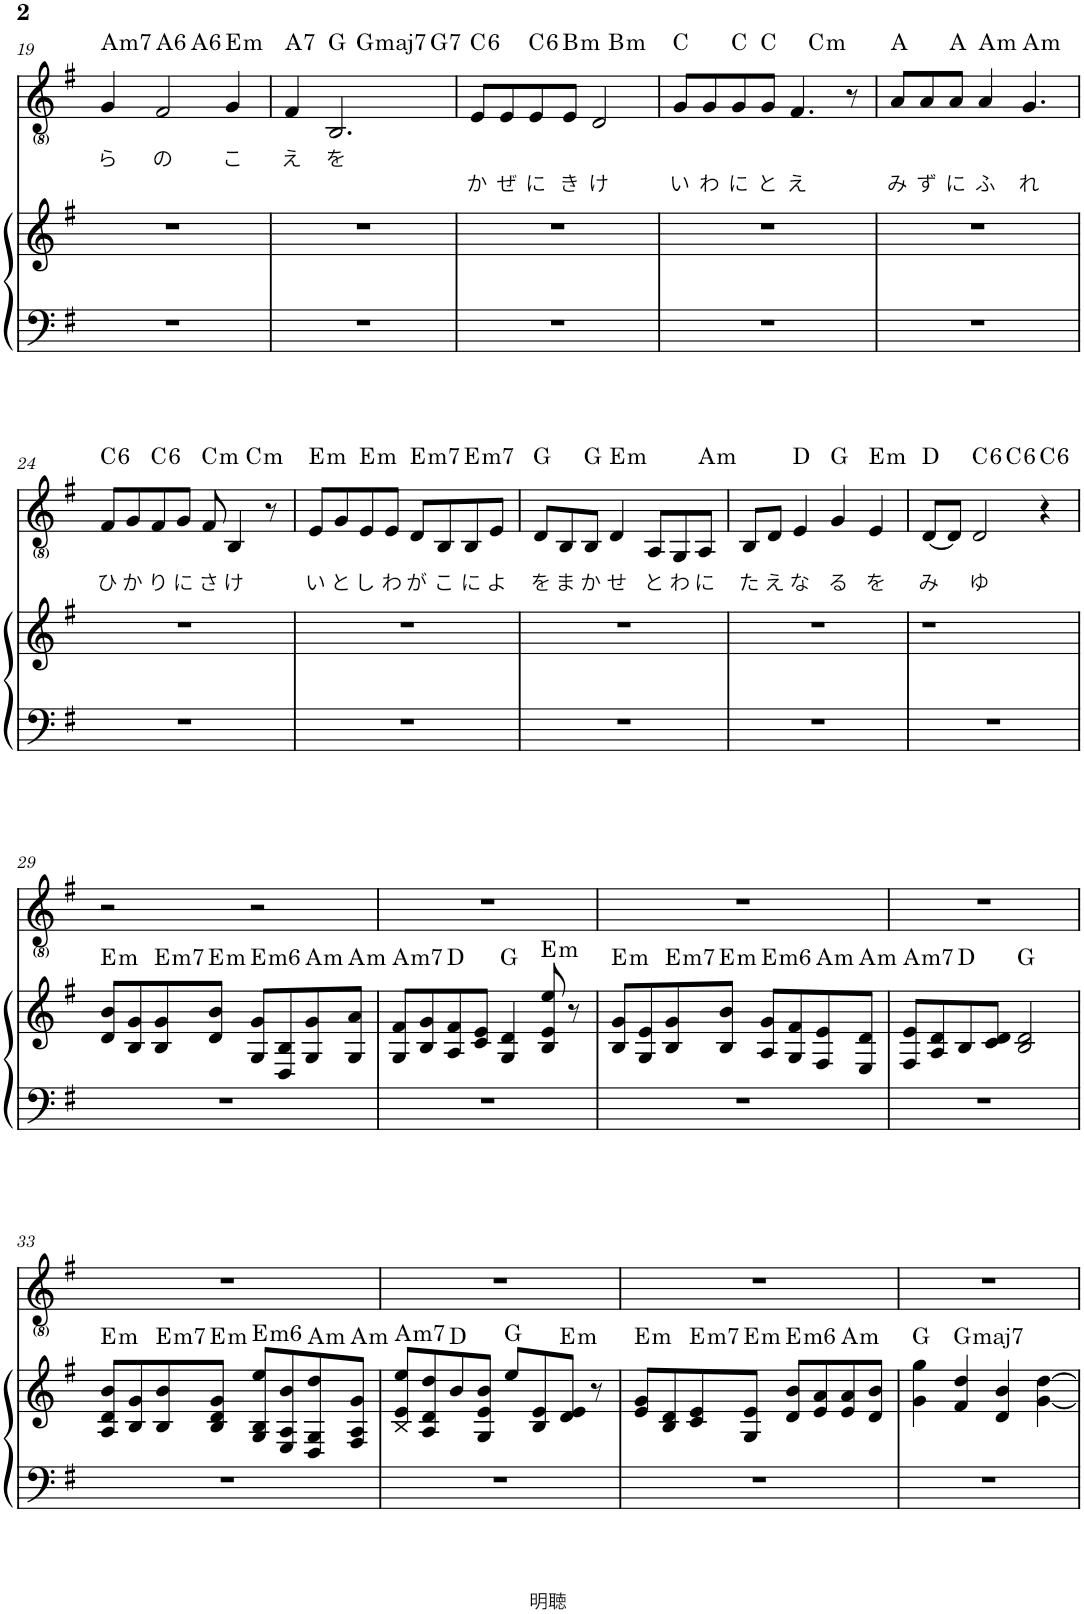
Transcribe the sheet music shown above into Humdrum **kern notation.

**kern	**kern	**harte	**kern	**text	**text	**harte
*part2	*part2	*part2	*part1	*part1	*part1	*part1
*staff3	*staff2	*	*staff1	*staff1	*staff1	*
*I"Piano	*	*	*I"Voice	*	*	*
*I'Pno	*	*	*	*	*	*
!!LO:PB:g=z
*clefF4	*clefG2	*	*clefG2	*	*	*
*k[f#]	*k[f#]	*	*k[f#]	*	*	*
*M4/4	*M4/4	*	*M4/4	*	*	*
=19	=19	=19	=19	=19	=19	=19
!	!	!	!	!LO:LY:b	!	!LO:H:kt=m7
*	*	*	*^	*	*	*
1r	1r	.	4g/	2ryy	ら	.	A:min7
!	!	!	!	!	!LO:LY:b	!	!LO:H:kt=6
.	.	.	2f#/	.	の	.	A:maj6
!	!	!	!	!	!	!	!LO:H:kt=6
.	.	.	.	2ryy	.	.	A:maj6
!	!	!	!	!	!LO:LY:b	!	!LO:H:kt=m
.	.	.	4g/	.	こ	.	E:min
=20	=20	=20	=20	=20	=20	=20	=20
!	!	!	!	!	!LO:LY:b	!	!LO:H:kt=7
*	*	*	*	*^	*	*	*
1r	1r	.	4f#/	2ryy	2.ryy	え	.	A:7
!	!	!	!	!	!	!LO:LY:b	!	!
.	.	.	2.B/	.	.	を	.	G:maj
!	!	!	!	!	!	!	!	!LO:H:kt=maj7
.	.	.	.	2ryy	.	.	.	G:maj7
!	!	!	!	!	!	!	!	!LO:H:kt=7
.	.	.	.	.	4ryy	.	.	G:7
=21	=21	=21	=21	=21	=21	=21	=21	=21
!	!	!	!	!	!	!	!LO:LY:b	!LO:H:kt=6
*	*	*	*	*v	*v	*	*	*
1r	1r	.	8e/L	2ryy	.	か	C:maj6
!	!	!	!	!	!	!LO:LY:b	!
.	.	.	8e/	.	.	ぜ	.
!	!	!	!	!	!	!LO:LY:b	!LO:H:kt=6
.	.	.	8e/	.	.	に	C:maj6
!	!	!	!	!	!	!LO:LY:b	!LO:H:kt=m
.	.	.	8e/J	.	.	き	B:min
!	!	!	!	!	!	!LO:LY:b	!
.	.	.	2d/	8ryy	.	け	.
!	!	!	!	!	!	!	!LO:H:kt=m
.	.	.	.	4.ryy	.	.	B:min
=22	=22	=22	=22	=22	=22	=22	=22
!	!	!	!	!	!	!LO:LY:b	!
1r	1r	.	8g/L	2ryy	.	い	C:maj
!	!	!	!	!	!	!LO:LY:b	!
.	.	.	8g/	.	.	わ	.
!	!	!	!	!	!	!LO:LY:b	!
.	.	.	8g/	.	.	に	C:maj
!	!	!	!	!	!	!LO:LY:b	!
.	.	.	8g/J	.	.	と	C:maj
!	!	!	!	!	!	!LO:LY:b	!
.	.	.	4.f#/	8ryy	.	え	.
!	!	!	!	!	!	!	!LO:H:kt=m
.	.	.	.	4.ryy	.	.	C:min
.	.	.	8r	.	.	.	.
=23	=23	=23	=23	=23	=23	=23	=23
!	!	!	!	!	!	!LO:LY:b	!
*	*	*	*v	*v	*	*	*
1r	1r	.	8a/L	.	み	A:maj
!	!	!	!	!	!LO:LY:b	!
.	.	.	8a/	.	ず	.
!	!	!	!	!	!LO:LY:b	!
.	.	.	8a/J	.	に	A:maj
!	!	!	!	!	!LO:LY:b	!LO:H:kt=m
.	.	.	4a/	.	ふ	A:min
!	!	!	!	!	!LO:LY:b	!LO:H:kt=m
.	.	.	4.g/	.	れ	A:min
!!LO:LB:g=z
=24	=24	=24	=24	=24	=24	=24
!	!	!	!	!	!LO:LY:b	!LO:H:kt=6
*	*	*	*^	*	*	*
1r	1r	.	8f#/L	2.ryy	.	ひ	C:maj6
!	!	!	!	!	!	!LO:LY:b	!
.	.	.	8g/	.	.	か	.
!	!	!	!	!	!	!LO:LY:b	!LO:H:kt=6
.	.	.	8f#/	.	.	り	C:maj6
!	!	!	!	!	!	!LO:LY:b	!
.	.	.	8g/J	.	.	に	.
!	!	!	!	!	!	!LO:LY:b	!LO:H:kt=m
.	.	.	8f#/	.	.	さ	C:min
!	!	!	!	!	!	!LO:LY:b	!
.	.	.	4B/	.	.	け	.
!	!	!	!	!	!	!	!LO:H:kt=m
.	.	.	.	4ryy	.	.	C:min
.	.	.	8r	.	.	.	.
=25	=25	=25	=25	=25	=25	=25	=25
!	!	!	!	!	!	!LO:LY:b	!LO:H:kt=m
*	*	*	*v	*v	*	*	*
1r	1r	.	8e/L	.	い	E:min
!	!	!	!	!	!LO:LY:b	!
.	.	.	8g/	.	と	.
!	!	!	!	!	!LO:LY:b	!LO:H:kt=m
.	.	.	8e/	.	し	E:min
!	!	!	!	!	!LO:LY:b	!
.	.	.	8e/J	.	わ	.
!	!	!	!	!	!LO:LY:b	!LO:H:kt=m7
.	.	.	8d/L	.	が	E:min7
!	!	!	!	!	!LO:LY:b	!
.	.	.	8B/	.	こ	.
!	!	!	!	!	!LO:LY:b	!LO:H:kt=m7
.	.	.	8B/	.	に	E:min7
!	!	!	!	!	!LO:LY:b	!
.	.	.	8e/J	.	よ	.
=26	=26	=26	=26	=26	=26	=26
!	!	!	!	!	!LO:LY:b	!
1r	1r	.	8d/L	.	を	G:maj
!	!	!	!	!	!LO:LY:b	!
.	.	.	8B/	.	ま	.
!	!	!	!	!	!LO:LY:b	!
.	.	.	8B/J	.	か	G:maj
!	!	!	!	!	!LO:LY:b	!LO:H:kt=m
.	.	.	4d/	.	せ	E:min
!	!	!	!	!	!LO:LY:b	!
.	.	.	8A/L	.	と	.
!	!	!	!	!	!LO:LY:b	!
.	.	.	8G/	.	わ	.
!	!	!	!	!	!LO:LY:b	!LO:H:kt=m
.	.	.	8A/J	.	に	A:min
=27	=27	=27	=27	=27	=27	=27
!	!	!	!	!	!LO:LY:b	!
1r	1r	.	8B/L	.	た	.
!	!	!	!	!	!LO:LY:b	!
.	.	.	8d/J	.	え	.
!	!	!	!	!	!LO:LY:b	!
.	.	.	4e/	.	な	D:maj
!	!	!	!	!	!LO:LY:b	!
.	.	.	4g/	.	る	G:maj
!	!	!	!	!	!LO:LY:b	!LO:H:kt=m
.	.	.	4e/	.	を	E:min
=28	=28	=28	=28	=28	=28	=28
!	!	!	!	!	!LO:LY:b	!
*	*	*	*^	*	*	*
1r	1r	.	[8d/L	2ryy	.	み	D:maj
.	.	.	8d/J]	.	.	.	.
!	!	!	!	!	!	!LO:LY:b	!LO:H:kt=6
.	.	.	2d/	.	.	ゆ	C:maj6
!	!	!	!	!	!	!	!LO:H:kt=6
.	.	.	.	2ryy	.	.	C:maj6
!	!	!	!	!	!	!	!LO:H:kt=6
.	.	.	4r	.	.	.	C:maj6
!!LO:LB:g=z
=29	=29	=29	=29	=29	=29	=29	=29
!	!	!LO:H:kt=m	!	!	!	!	!
*	*	*	*v	*v	*	*	*
1r	8d/ 8b/L	E:min	2r	.	.	.
.	8B/ 8g/	.	.	.	.	.
!	!	!LO:H:kt=m7	!	!	!	!
.	8B/ 8g/	E:min7	.	.	.	.
!	!	!LO:H:kt=m	!	!	!	!
.	8d/ 8b/J	E:min	.	.	.	.
!	!	!LO:H:kt=m6	!	!	!	!
.	8G/ 8g/L	E:min6	2r	.	.	.
.	8D/ 8B/	.	.	.	.	.
!	!	!LO:H:kt=m	!	!	!	!
.	8G/ 8g/	A:min	.	.	.	.
!	!	!LO:H:kt=m	!	!	!	!
.	8G/ 8a/J	A:min	.	.	.	.
=30	=30	=30	=30	=30	=30	=30
!	!	!LO:H:kt=m7	!	!	!	!
1r	8G/ 8f#/L	A:min7	1r	.	.	.
.	8B/ 8g/	.	.	.	.	.
.	8A/ 8f#/	D:maj	.	.	.	.
.	8c/ 8e/J	.	.	.	.	.
.	4G/ 4d/	G:maj	.	.	.	.
!	!	!LO:H:kt=m	!	!	!	!
.	8B/ 8e/ 8ee/	E:min	.	.	.	.
.	8r	.	.	.	.	.
=31	=31	=31	=31	=31	=31	=31
!	!	!LO:H:kt=m	!	!	!	!
1r	8B/ 8g/L	E:min	1r	.	.	.
.	8G/ 8e/	.	.	.	.	.
!	!	!LO:H:kt=m7	!	!	!	!
.	8B/ 8g/	E:min7	.	.	.	.
!	!	!LO:H:kt=m	!	!	!	!
.	8B/ 8b/J	E:min	.	.	.	.
!	!	!LO:H:kt=m6	!	!	!	!
.	8A/ 8g/L	E:min6	.	.	.	.
.	8G/ 8f#/	.	.	.	.	.
!	!	!LO:H:kt=m	!	!	!	!
.	8F#/ 8e/	A:min	.	.	.	.
!	!	!LO:H:kt=m	!	!	!	!
.	8E/ 8d/J	A:min	.	.	.	.
=32	=32	=32	=32	=32	=32	=32
!	!	!LO:H:kt=m7	!	!	!	!
1r	8F#/ 8e/L	A:min7	1r	.	.	.
.	8A/ 8d/	.	.	.	.	.
.	8B/	D:maj	.	.	.	.
.	8c/ 8d/J	.	.	.	.	.
.	2B/ 2d/	G:maj	.	.	.	.
!!LO:LB:g=z
=33	=33	=33	=33	=33	=33	=33
!	!	!LO:H:kt=m	!	!	!	!
1r	8A/ 8d/ 8b/L	E:min	1r	.	.	.
.	8B/ 8g/	.	.	.	.	.
!	!	!LO:H:kt=m7	!	!	!	!
.	8B/ 8b/	E:min7	.	.	.	.
!	!	!LO:H:kt=m	!	!	!	!
.	8B/ 8d/ 8g/J	E:min	.	.	.	.
!	!	!LO:H:kt=m6	!	!	!	!
.	8G/ 8B/ 8ee/L	E:min6	.	.	.	.
.	8E/ 8A/ 8b/	.	.	.	.	.
!	!	!LO:H:kt=m	!	!	!	!
.	8D/ 8G/ 8dd/	A:min	.	.	.	.
!	!	!LO:H:kt=m	!	!	!	!
.	8F#/ 8A/ 8g/J	A:min	.	.	.	.
=34	=34	=34	=34	=34	=34	=34
!	!	!LO:H:kt=m7	!	!	!	!
1r	8B/ 8e/ 8ee/L	A:min7	1r	.	.	.
.	8A/ 8d/ 8dd/	.	.	.	.	.
.	8b/	D:maj	.	.	.	.
.	8G/ 8e/ 8b/J	.	.	.	.	.
.	8ee/L	G:maj	.	.	.	.
.	8B/ 8e/	.	.	.	.	.
!	!	!LO:H:kt=m	!	!	!	!
.	8d/ 8e/J	E:min	.	.	.	.
.	8r	.	.	.	.	.
=35	=35	=35	=35	=35	=35	=35
!	!	!LO:H:kt=m	!	!	!	!
1r	8e/ 8g/L	E:min	1r	.	.	.
.	8B/ 8d/	.	.	.	.	.
!	!	!LO:H:kt=m7	!	!	!	!
.	8c/ 8e/	E:min7	.	.	.	.
!	!	!LO:H:kt=m	!	!	!	!
.	8G/ 8e/J	E:min	.	.	.	.
!	!	!LO:H:kt=m6	!	!	!	!
.	8d/ 8b/L	E:min6	.	.	.	.
.	8e/ 8a/	.	.	.	.	.
!	!	!LO:H:kt=m	!	!	!	!
.	8e/ 8a/	A:min	.	.	.	.
.	8d/ 8b/J	.	.	.	.	.
=36	=36	=36	=36	=36	=36	=36
1r	4g\ 4gg\	G:maj	1r	.	.	.
!	!	!LO:H:kt=maj7	!	!	!	!
.	4f#/ 4dd/	G:maj7	.	.	.	.
.	4d/ 4b/	.	.	.	.	.
.	[4g\ [4dd\	.	.	.	.	.
=	=	=	=	=	=	=
*-	*-	*-	*-	*-	*-	*-
